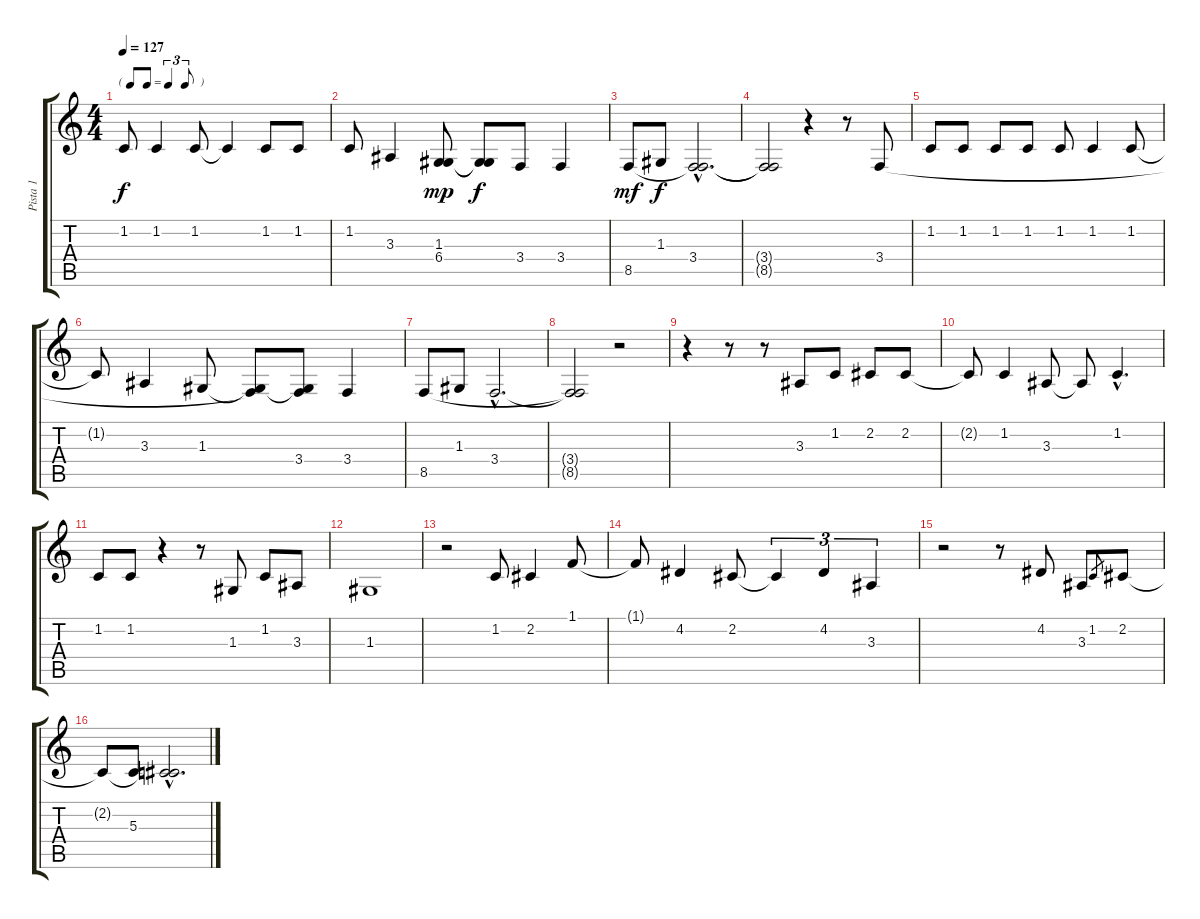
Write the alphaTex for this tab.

\track ("Pista 1" "Pista 1") {instrument tangoaccordion}
\staff {score tabs}
\tuning (E4 B3 G3 D3 A2 E2) {hide}
\ts (4 4)
\tf triplet8th
\tempo 127
\clef g2
\ks c
1.2.8{dy f} 1.2.4 1.2.8 1.2{t}.4 1.2.8 1.2.8 |
1.2.8 3.3.4 (1.3 6.4).8{dy mp} (1.3{t} 6.4{t}).8{dy f} 3.4.8 3.4.4 |
8.5.8{dy mf} 1.3.8{dy f} (3.4{hac} 8.5{hac t}).2{d} |
(3.4{t} 8.5{t}).2 r.4 r.8 3.4.8 |
1.2.8 1.2.8 1.2.8 1.2.8 1.2.8 1.2.4 1.2.8 |
1.2{t}.8 3.3.4 1.3.8 (1.3{t} 3.4{t}).8 (1.3{t} 3.4).8 3.4.4 |
8.5.8 1.3.8 3.4{hac}.2{d} |
(3.4{t} 8.5{t}).2 r.2 |
r.4 r.8 r.8 3.3.8 1.2.8 2.2.8 2.2.8 |
2.2{t}.8 1.2.4 3.3.8 3.3{t}.8 1.2{hac}.4{d} |
1.2.8 1.2.8 r.4 r.8 1.3.8 1.2.8 3.3.8 |
1.3.1 |
r.2 1.2.8 2.2.4 1.1.8 |
1.1{t}.8 4.2.4 2.2.8 2.2{t}.4{tu (3 2)} 4.2.4{tu (3 2)} 3.3.4{tu (3 2)} |
r.2 r.8 4.2.8 3.3.8 1.2.8{gr} 2.2.8 |
2.2{t}.8 5.3.8 (2.2{hac t} 5.3{hac t}).2{d}
